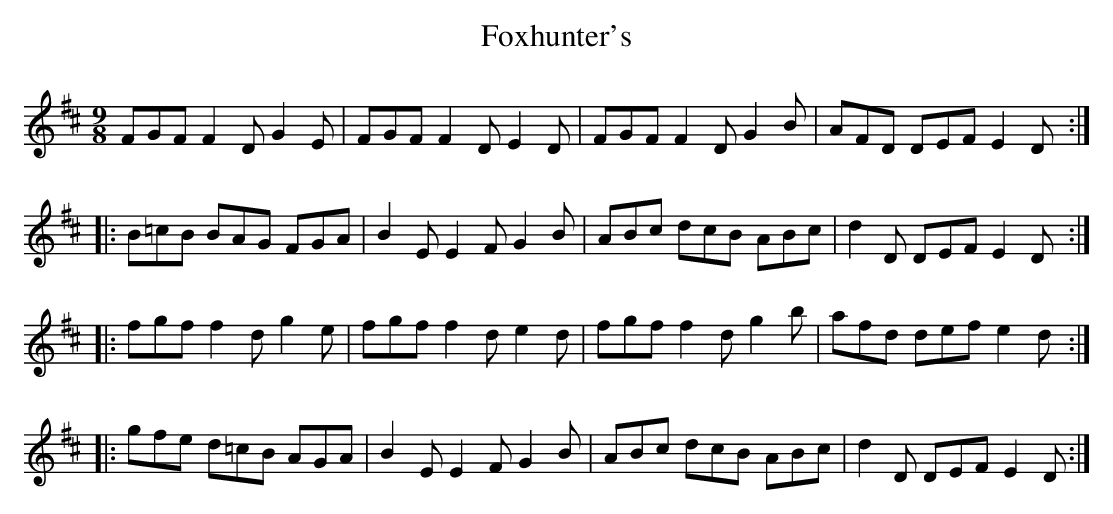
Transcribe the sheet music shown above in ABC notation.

X:1
T:Foxhunter's
M:9/8
L:1/8
K:D
FGF F2D G2E | FGF F2D E2D | FGF F2D G2B | AFD DEF E2D ::
B=cB BAG FGA | B2E E2F G2B | ABc dcB ABc | d2D DEF E2D ::
fgf f2d g2e | fgf f2d e2d | fgf f2d g2b | afd def e2d ::
gfe d=cB AGA | B2E E2F G2B | ABc dcB ABc | d2D DEF E2D :|
